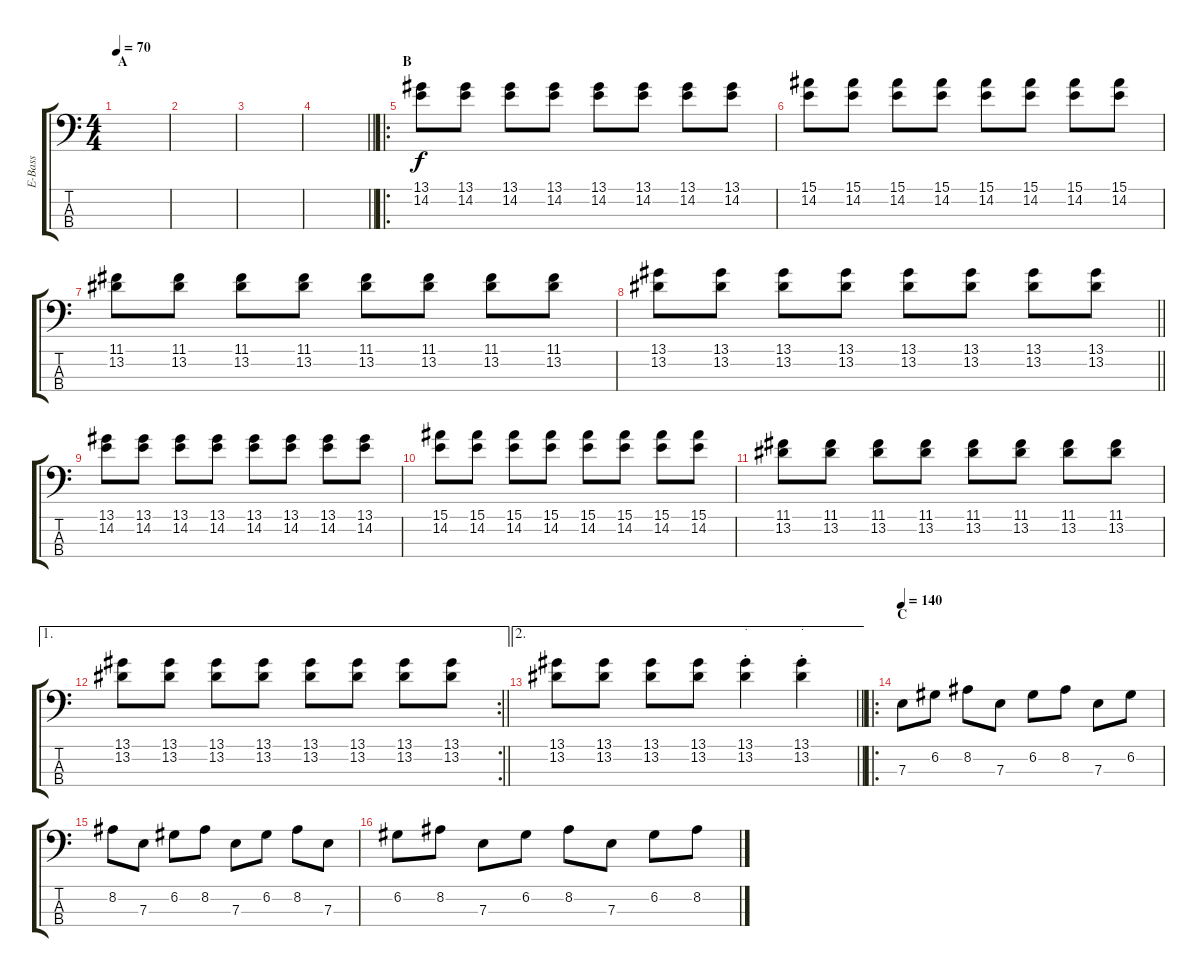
\track ("E-Bass" "E-Bass") {instrument electricbassfinger}
\staff {score tabs}
\tuning (G2 D2 A1 E1) {hide}
\ts (4 4)
\section ("" "A")
\tempo 70
\clef f4
\ks c
|
|
|
\barLineRight lightlight
|
\ro
\section ("" "B")
(13.1 14.2).8 (13.1 14.2).8 (13.1 14.2).8 (13.1 14.2).8 (13.1 14.2).8 (13.1 14.2).8 (13.1 14.2).8 (13.1 14.2).8 |
(15.1 14.2).8 (15.1 14.2).8 (15.1 14.2).8 (15.1 14.2).8 (15.1 14.2).8 (15.1 14.2).8 (15.1 14.2).8 (15.1 14.2).8 |
(11.1 13.2).8 (11.1 13.2).8 (11.1 13.2).8 (11.1 13.2).8 (11.1 13.2).8 (11.1 13.2).8 (11.1 13.2).8 (11.1 13.2).8 |
\barLineRight lightlight
(13.1 13.2).8 (13.1 13.2).8 (13.1 13.2).8 (13.1 13.2).8 (13.1 13.2).8 (13.1 13.2).8 (13.1 13.2).8 (13.1 13.2).8 |
(13.1 14.2).8 (13.1 14.2).8 (13.1 14.2).8 (13.1 14.2).8 (13.1 14.2).8 (13.1 14.2).8 (13.1 14.2).8 (13.1 14.2).8 |
(15.1 14.2).8 (15.1 14.2).8 (15.1 14.2).8 (15.1 14.2).8 (15.1 14.2).8 (15.1 14.2).8 (15.1 14.2).8 (15.1 14.2).8 |
(11.1 13.2).8 (11.1 13.2).8 (11.1 13.2).8 (11.1 13.2).8 (11.1 13.2).8 (11.1 13.2).8 (11.1 13.2).8 (11.1 13.2).8 |
\ae 1
\rc 2
\barLineRight lightlight
(13.1 13.2).8 (13.1 13.2).8 (13.1 13.2).8 (13.1 13.2).8 (13.1 13.2).8 (13.1 13.2).8 (13.1 13.2).8 (13.1 13.2).8 |
\ae 2
\barLineRight lightlight
(13.1 13.2).8 (13.1 13.2).8 (13.1 13.2).8 (13.1 13.2).8 (13.1{st} 13.2{st}).4{txt "."} (13.1{st} 13.2{st}).4{txt "."} |
\ro
\section ("" "C")
\tempo 140
7.3.8 6.2.8 8.2.8 7.3.8 6.2.8 8.2.8 7.3.8 6.2.8 |
8.2.8 7.3.8 6.2.8 8.2.8 7.3.8 6.2.8 8.2.8 7.3.8 |
6.2.8 8.2.8 7.3.8 6.2.8 8.2.8 7.3.8 6.2.8 8.2.8
